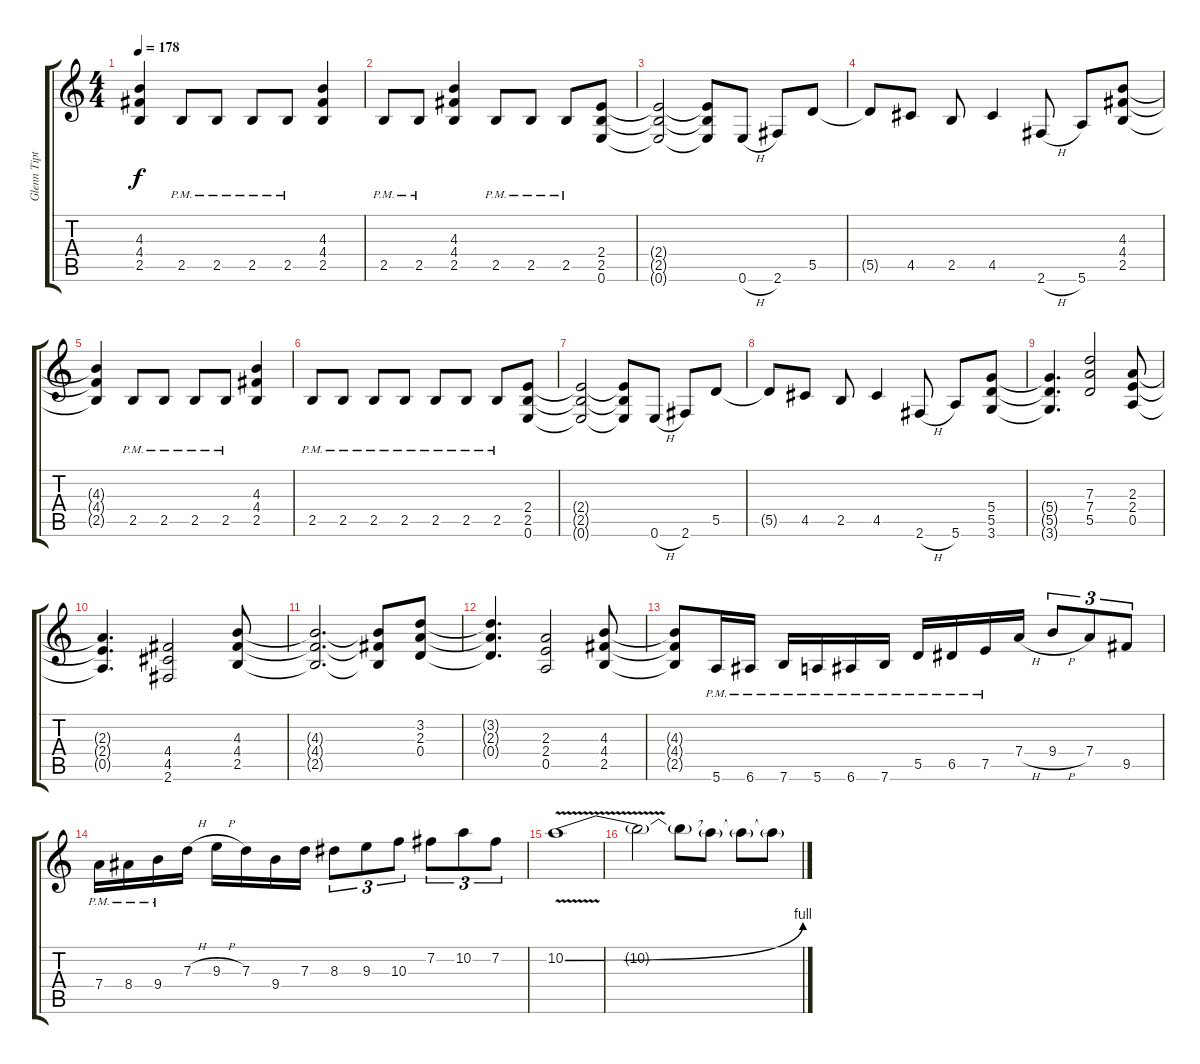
\track ("Glenn Tipton" "Glenn Tipt") {instrument distortionguitar}
\staff {score tabs}
\tuning (E4 B3 G3 D3 A2 E2) {hide}
\ts (4 4)
\tempo 178
\clef g2
\ks c
(4.3{t} 4.4{t} 2.5{t}).4{dy f} 2.5{pm}.8 2.5{pm}.8 2.5{pm}.8 2.5{pm}.8 (4.3 4.4 2.5).4 |
2.5{pm}.8 2.5{pm}.8 (4.3 4.4 2.5).4 2.5{pm}.8 2.5{pm}.8 2.5{pm}.8 (2.4 2.5 0.6).8 |
(2.4{t} 2.5{t} 0.6{t}).2 (2.4{t} 2.5{t} 0.6{t}).8 0.6{h}.8 2.6.8 5.5.8 |
5.5{t}.8 4.5.8 2.5.8 4.5.4 2.6{h}.8 5.6.8 (4.3 4.4 2.5).8 |
(4.3{t} 4.4{t} 2.5{t}).4 2.5{pm}.8 2.5{pm}.8 2.5{pm}.8 2.5{pm}.8 (4.3 4.4 2.5).4 |
2.5{pm}.8 2.5{pm}.8 2.5{pm}.8 2.5{pm}.8 2.5{pm}.8 2.5{pm}.8 2.5{pm}.8 (2.4 2.5 0.6).8 |
(2.4{t} 2.5{t} 0.6{t}).2 (2.4{t} 2.5{t} 0.6{t}).8 0.6{h}.8 2.6.8 5.5.8 |
5.5{t}.8 4.5.8 2.5.8 4.5.4 2.6{h}.8 5.6.8 (5.4 5.5 3.6).8 |
(5.4{t} 5.5{t} 3.6{t}).4{d} (7.3 7.4 5.5).2 (2.3 2.4 0.5).8 |
(2.3{t} 2.4{t} 0.5{t}).4{d} (4.4 4.5 2.6).2 (4.3 4.4 2.5).8 |
(4.3{t} 4.4{t} 2.5{t}).2{d} (4.3{t} 4.4{t} 2.5{t}).8 (3.2 2.3 0.4).8 |
(3.2{t} 2.3{t} 0.4{t}).4{d} (2.3 2.4 0.5).2 (4.3 4.4 2.5).8 |
(4.3{t} 4.4{t} 2.5{t}).8 5.6{pm}.16{volume 16 balance 8} 6.6{pm}.16 7.6{pm}.16 5.6{pm}.16 6.6{pm}.16 7.6{pm}.16 5.5{pm}.16 6.5{pm}.16 7.5{pm}.16 7.4{h}.16 9.4{h}.8{tu (3 2)} 7.4.8{tu (3 2)} 9.5.8{tu (3 2)} |
7.4{pm}.16 8.4{pm}.16 9.4{pm}.16 7.3{h}.16 9.3{h}.16 7.3.16 9.4.16 7.3.16 8.3.8{tu (3 2)} 9.3.8{tu (3 2)} 10.3.8{tu (3 2)} 7.2.8{tu (3 2)} 10.2.8{tu (3 2)} 7.2.8{tu (3 2)} |
10.2{be (bend 0 0 60 4) v}.1 |
10.2{t}.2 10.2{t}.8 10.2{t}.8 10.2{t}.8{volume 14} 10.2{t}.8{volume 12}
